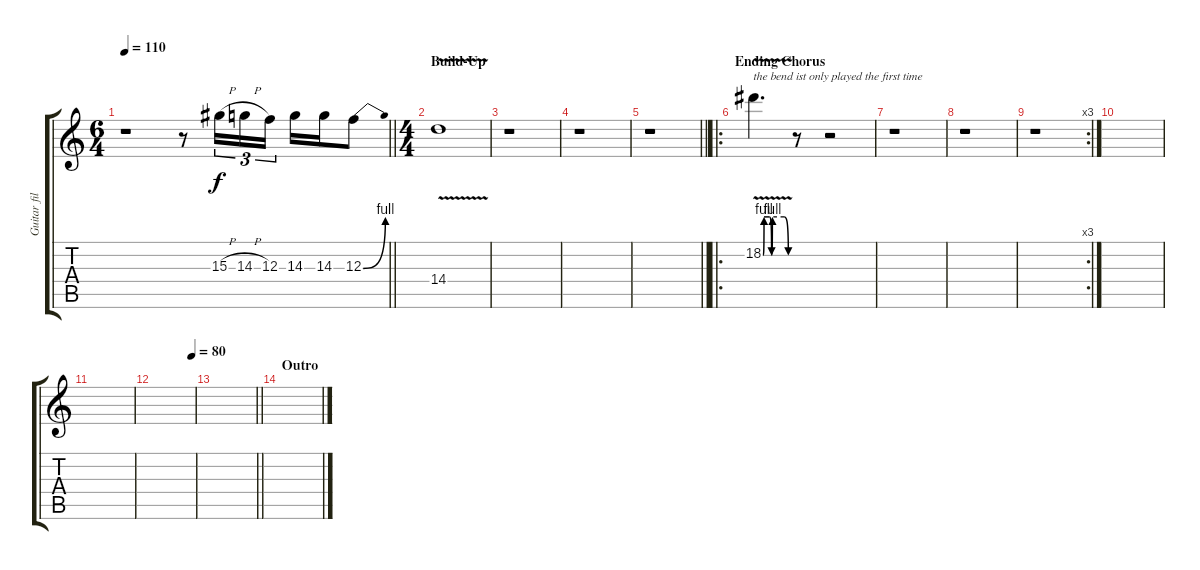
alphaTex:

\track ("Guitar fills (left)" "Guitar fil") {instrument distortionguitar}
\staff {score tabs}
\tuning (D4 A3 F3 C3 G2 D2) {hide}
\ts (6 4)
\tempo 110
\clef g2
\barLineRight lightlight
\ks c
r.1{dy f} r.8 15.3{h}.16{tu (3 2)} 14.3{h}.16{tu (3 2)} 12.3.16{tu (3 2) beam split} 14.3.16 14.3.16 12.3{be (bend 0 0 60 4)}.8 |
\ts (4 4)
\section ("" "Build-Up")
14.4{v}.1 |
r.1 |
r.1 |
\barLineRight lightlight
r.1 |
\ro
\section ("" "Ending Chorus")
18.2{be (custom 0 0 2 4 15 4 20 0 22 4 50 4 60 0) v}.4{d txt "the bend ist only played the first time"} r.8 r.2 |
r.1 |
r.1 |
\rc 3
r.1 |
|
|
\tempo (80 0.9375)
|
\barLineRight lightlight
|
\section ("" "Outro")
